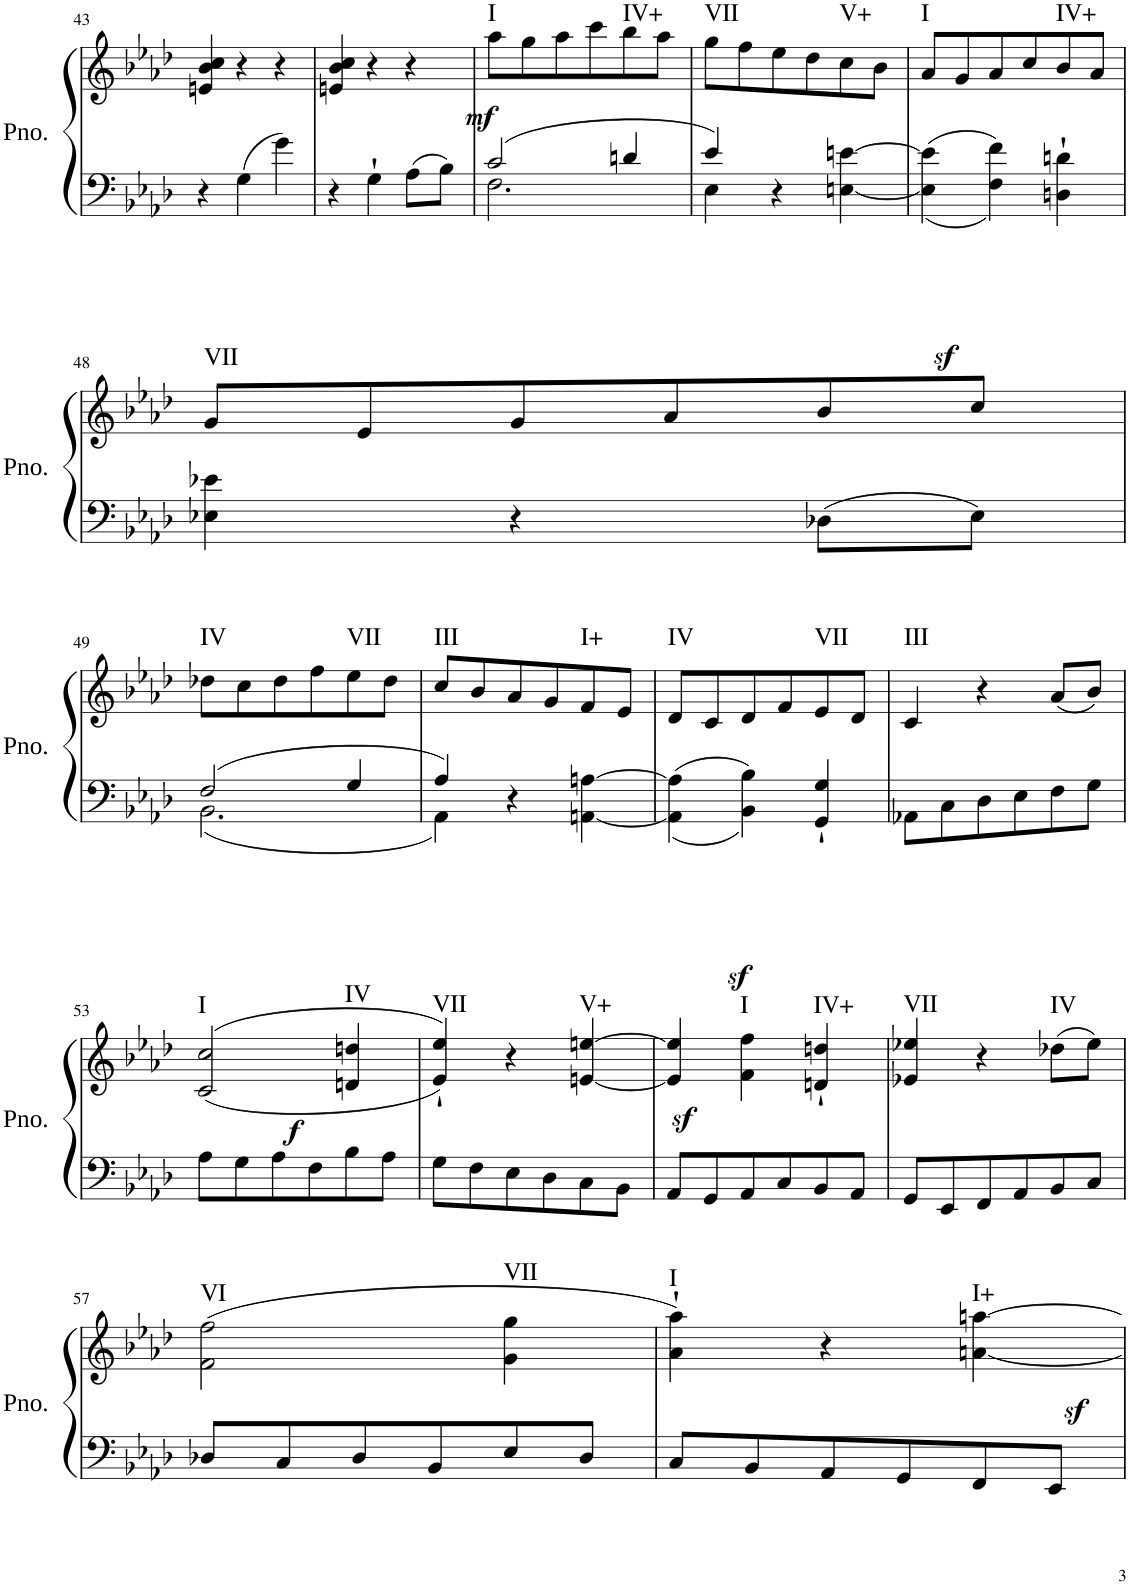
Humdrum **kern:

**kern	**kern	**dynam	**harte
*part1	*part1	*part1	*part1
*staff2	*staff1	*staff1/2	*
*I"Piano	*	*	*
*I'Pno.	*	*	*
!!LO:PB:g=z
*clefF4	*clefG2	*	*
*k[b-e-a-d-]	*k[b-e-a-d-]	*	*
*M3/4	*M3/4	*	*
=43	=43	=43	=43
4r	4en/ 4b-/ 4cc/	.	.
4G\	4r	.	.
4g\	4r	.	.
=44	=44	=44	=44
4r	4en/ 4b-/ 4cc/	.	.
4G'`\	4r	.	.
8A-\L	4r	.	.
8B-\J	.	.	.
=45	=45	=45	=45
*^	*	*	*
!	!	!	!LO:DY:b	!LO:H:kt=I
2c/	2.F\	8aa-\L	mf	N
.	.	8gg\	.	.
.	.	8aa-\	.	.
.	.	8ccc\	.	.
!	!	!	!	!LO:H:kt=IV+
4dn/	.	8bb-\	.	N
.	.	8aa-\J	.	.
=46	=46	=46	=46	=46
!	!	!	!	!LO:H:kt=VII
4e-/	4E-\	8gg\L	.	N
.	.	8ff\	.	.
4r	2ryy	8ee-\	.	.
.	.	8dd-\	.	.
!	!	!	!LO:DY:b=2	!LO:H:kt=V+
[4En\ [>4en\	.	8cc\	sf	N
.	.	8b-\J	.	.
*v	*v	*	*	*
=47	=47	=47	=47
!	!	!	!LO:H:kt=I
4E\] 4e\]	8a-/L	.	N
.	8g/	.	.
4F\ 4f\	8a-/	.	.
.	8cc/	.	.
!	!	!	!LO:H:kt=IV+
4Dn\'` 4dn\'`	8b-/	.	N
.	8a-/J	.	.
!!LO:LB:g=z
=48	=48	=48	=48
!	!	!	!LO:H:kt=VII
4E-X\ 4e-X\	8g/L	.	N
.	8e-/	.	.
4r	8g/	.	.
.	8a-/	.	.
8D-X\L	8b-/	.	.
8E-\J	8cc/J	.	.
!!LO:LB:g=z
=49	=49	=49	=49
*^	*	*	*
!	!	!	!	!LO:H:kt=IV
2F/	2.BB-\	8dd-X\L	.	N
.	.	8cc\	.	.
.	.	8dd-\	.	.
.	.	8ff\	.	.
!	!	!	!	!LO:H:kt=VII
4G/	.	8ee-\	.	N
.	.	8dd-\J	.	.
=50	=50	=50	=50	=50
!	!	!	!	!LO:H:kt=III
4A-/	4AA-\	8cc/L	.	N
.	.	8b-/	.	.
4r	2ryy	8a-/	.	.
.	.	8g/	.	.
!	!	!	!LO:DY:b=2	!LO:H:kt=I+
[4AAn\ [>4An\	.	8f/	sf	N
.	.	8e-/J	.	.
*v	*v	*	*	*
=51	=51	=51	=51
!	!	!	!LO:H:kt=IV
4AA\] 4A\]	8d-/L	.	N
.	8c/	.	.
4BB-\ 4B-\	8d-/	.	.
.	8f/	.	.
!	!	!	!LO:H:kt=VII
4GG/'` 4G/'`	8e-/	.	N
.	8d-/J	.	.
=52	=52	=52	=52
!	!	!	!LO:H:kt=III
8AA-X\L	4c/	.	N
8C\	.	.	.
8D-\	4r	.	.
8E-\	.	.	.
8F\	(8a-/L	.	.
8G\J	8b-/J)	.	.
!!LO:LB:g=z
=53	=53	=53	=53
!	!	!LO:DY:b	!LO:H:kt=I
8A-\L	(>(2c/ 2cc/	f	N
8G\	.	.	.
8A-\	.	.	.
8F\	.	.	.
!	!	!	!LO:H:kt=IV
8B-\	4dn/ 4ddn/	.	N
8A-\J	.	.	.
=54	=54	=54	=54
!	!	!	!LO:H:kt=VII
8G\L	4e-/'` 4ee-/'`))	.	N
8F\	.	.	.
8E-\	4r	.	.
8D-\	.	.	.
!	!	!LO:DY:b	!LO:H:kt=V+
8C\	[4en/ [>4een/	sf	N
8BB-\J	.	.	.
=55	=55	=55	=55
8AA-/L	4e/] 4ee/]	.	.
8GG/	.	.	.
!	!	!	!LO:H:kt=I
8AA-/	4f\ 4ff\	.	N
8C/	.	.	.
!	!	!	!LO:H:kt=IV+
8BB-/	4dn/'` 4ddn/'`	.	N
8AA-/J	.	.	.
=56	=56	=56	=56
!	!	!	!LO:H:kt=VII
8GG/L	4e-X/ 4ee-X/	.	N
8EE-/	.	.	.
8FF/	4r	.	.
8AA-/	.	.	.
!	!	!	!LO:H:kt=IV
8BB-/	(8dd-X\L	.	N
8C/J	8ee-\J)	.	.
!!LO:LB:g=z
=57	=57	=57	=57
!	!	!	!LO:H:kt=VI
8D-X/L	(2f\ 2ff\	.	N
8C/	.	.	.
8D-/	.	.	.
8BB-/	.	.	.
!	!	!	!LO:H:kt=VII
8E-/	4g\ 4gg\	.	N
8D-/J	.	.	.
=58	=58	=58	=58
!	!	!	!LO:H:kt=I
8C/L	4a-\'` 4aa-\'`)	.	N
8BB-/	.	.	.
8AA-/	4r	.	.
8GG/	.	.	.
!	!	!LO:DY:b	!LO:H:kt=I+
8FF/	[<4an\ [4aan\	sf	N
8EE-/J	.	.	.
=	=	=	=
*-	*-	*-	*-
